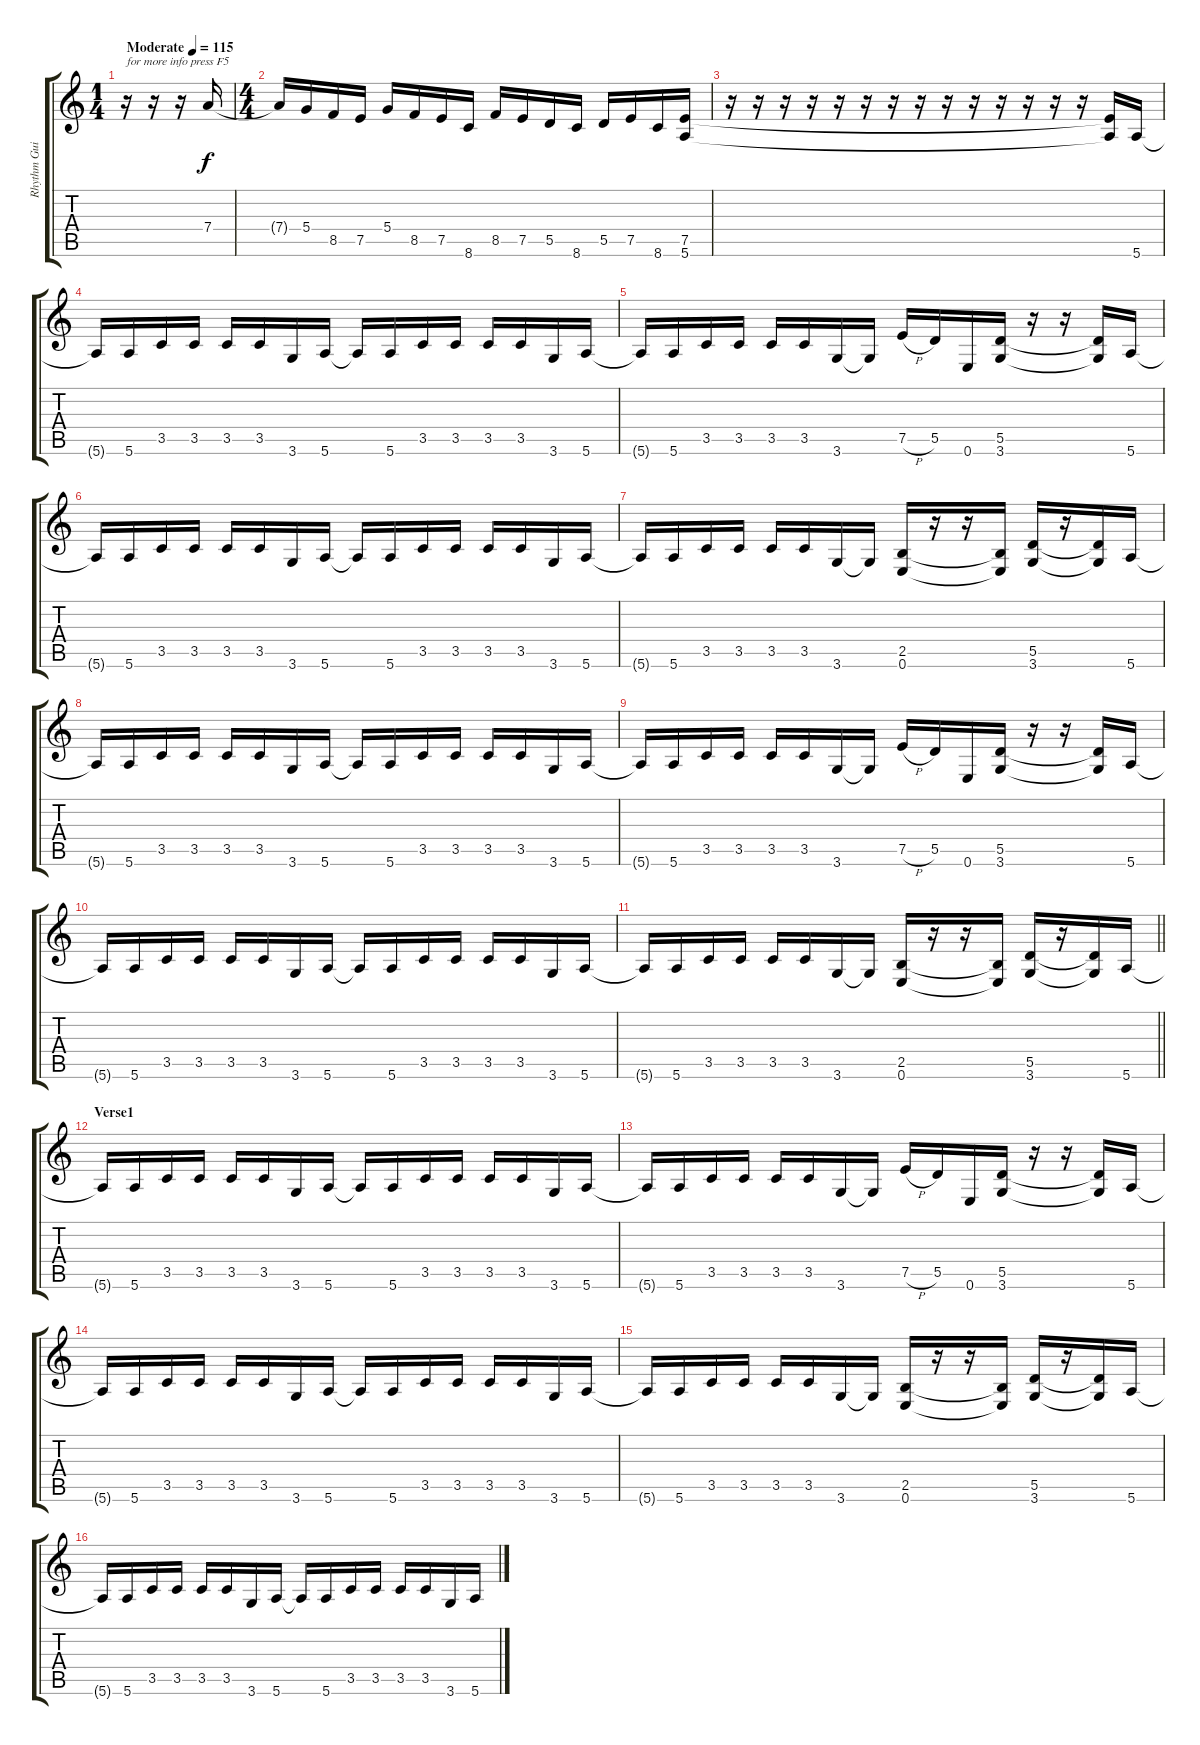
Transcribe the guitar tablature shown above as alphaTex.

\track ("Rhythm Guitar" "Rhythm Gui") {instrument distortionguitar}
\staff {score tabs}
\tuning (E4 B3 G3 D3 A2 E2) {hide}
\ts (1 4)
\tempo (115 "Moderate")
\clef g2
\ks c
r.16{txt "for more info press F5" dy f instrument distortionguitar} r.16 r.16 7.4.16 |
\ts (4 4)
7.4{t}.16 5.4.16 8.5.16 7.5.16 5.4.16 8.5.16 7.5.16 8.6.16 8.5.16 7.5.16 5.5.16 8.6.16 5.5.16 7.5.16 8.6.16 (7.5 5.6).16 |
r.16 r.16 r.16 r.16 r.16 r.16 r.16 r.16 r.16 r.16 r.16 r.16 r.16 r.16 (7.5{t} 5.6{t}).16 5.6.16 |
5.6{t}.16 5.6.16 3.5.16 3.5.16 3.5.16 3.5.16 3.6.16 5.6.16 5.6{t}.16 5.6.16 3.5.16 3.5.16 3.5.16 3.5.16 3.6.16 5.6.16 |
5.6{t}.16 5.6.16 3.5.16 3.5.16 3.5.16 3.5.16 3.6.16 3.6{t}.16 7.5{h}.16 5.5.16 0.6.16 (5.5 3.6).16 r.16 r.16 (5.5{t} 3.6{t}).16 5.6.16 |
5.6{t}.16 5.6.16 3.5.16 3.5.16 3.5.16 3.5.16 3.6.16 5.6.16 5.6{t}.16 5.6.16 3.5.16 3.5.16 3.5.16 3.5.16 3.6.16 5.6.16 |
5.6{t}.16 5.6.16 3.5.16 3.5.16 3.5.16 3.5.16 3.6.16 3.6{t}.16 (2.5 0.6).16 r.16 r.16 (2.5{t} 0.6{t}).16 (5.5 3.6).16 r.16 (5.5{t} 3.6{t}).16 5.6.16 |
5.6{t}.16 5.6.16 3.5.16 3.5.16 3.5.16 3.5.16 3.6.16 5.6.16 5.6{t}.16 5.6.16 3.5.16 3.5.16 3.5.16 3.5.16 3.6.16 5.6.16 |
5.6{t}.16 5.6.16 3.5.16 3.5.16 3.5.16 3.5.16 3.6.16 3.6{t}.16 7.5{h}.16 5.5.16 0.6.16 (5.5 3.6).16 r.16 r.16 (5.5{t} 3.6{t}).16 5.6.16 |
5.6{t}.16 5.6.16 3.5.16 3.5.16 3.5.16 3.5.16 3.6.16 5.6.16 5.6{t}.16 5.6.16 3.5.16 3.5.16 3.5.16 3.5.16 3.6.16 5.6.16 |
\barLineRight lightlight
5.6{t}.16 5.6.16 3.5.16 3.5.16 3.5.16 3.5.16 3.6.16 3.6{t}.16 (2.5 0.6).16 r.16 r.16 (2.5{t} 0.6{t}).16 (5.5 3.6).16 r.16 (5.5{t} 3.6{t}).16 5.6.16 |
\section ("" "Verse1")
5.6{t}.16 5.6.16 3.5.16 3.5.16 3.5.16 3.5.16 3.6.16 5.6.16 5.6{t}.16 5.6.16 3.5.16 3.5.16 3.5.16 3.5.16 3.6.16 5.6.16 |
5.6{t}.16 5.6.16 3.5.16 3.5.16 3.5.16 3.5.16 3.6.16 3.6{t}.16 7.5{h}.16 5.5.16 0.6.16 (5.5 3.6).16 r.16 r.16 (5.5{t} 3.6{t}).16 5.6.16 |
5.6{t}.16 5.6.16 3.5.16 3.5.16 3.5.16 3.5.16 3.6.16 5.6.16 5.6{t}.16 5.6.16 3.5.16 3.5.16 3.5.16 3.5.16 3.6.16 5.6.16 |
5.6{t}.16 5.6.16 3.5.16 3.5.16 3.5.16 3.5.16 3.6.16 3.6{t}.16 (2.5 0.6).16 r.16 r.16 (2.5{t} 0.6{t}).16 (5.5 3.6).16 r.16 (5.5{t} 3.6{t}).16 5.6.16 |
5.6{t}.16 5.6.16 3.5.16 3.5.16 3.5.16 3.5.16 3.6.16 5.6.16 5.6{t}.16 5.6.16 3.5.16 3.5.16 3.5.16 3.5.16 3.6.16 5.6.16
